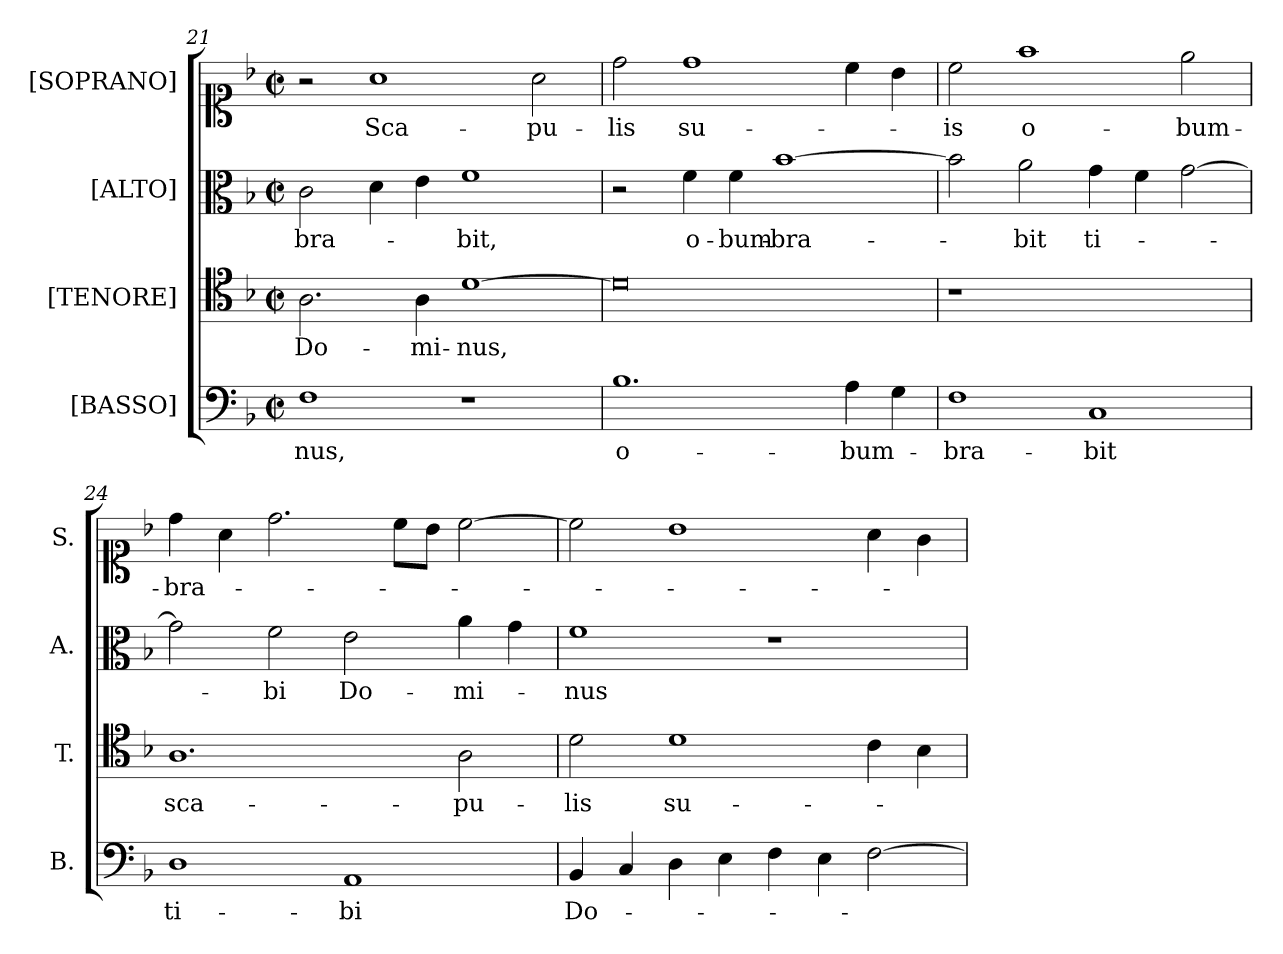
**kern	**text	**kern	**text	**kern	**text	**kern	**text
*part4	*part4	*part3	*part3	*part2	*part2	*part1	*part1
*staff4	*staff4	*staff3	*staff3	*staff2	*staff2	*staff1	*staff1
*I"[BASSO]	*	*I"[TENORE]	*	*I"[ALTO]	*	*I"[SOPRANO]	*
*I'B.	*	*I'T.	*	*I'A.	*	*I'S.	*
!!LO:LB:g=z
*clefF4	*	*clefC4	*	*clefC3	*	*clefC1	*
*k[b-]	*	*k[b-]	*	*k[b-]	*	*k[b-]	*
*d:	*	*d:	*	*d:	*	*d:	*
*M2/2	*	*M2/2	*	*M2/2	*	*M2/2	*
*met(c|)	*	*met(c|)	*	*met(c|)	*	*met(c|)	*
=21	=21	=21	=21	=21	=21	=21	=21
!	!LO:LY:b:color=#000000	!	!	!	!	!	!
!	!	!	!LO:LY:b:color=#000000	!	!	!	!
!	!	!	!	!	!LO:LY:b:color=#000000	!	!
1Fi	-nus,	2.Ai\	Do-	2ci\	-bra-	2r	.
!	!	!	!	!	!	!	!LO:LY:b:color=#000000
.	.	.	.	4di\	.	1ai	Sca-
!	!	!	!LO:LY:b:color=#000000	!	!	!	!
.	.	4Ai\	-mi-	4ei\	.	.	.
!	!	!	!LO:LY:b:color=#000000	!	!	!	!
!	!	!	!	!	!LO:LY:b:color=#000000	!	!
1r	.	[>1di	-nus,	1fi	-bit,	.	.
!	!	!	!	!	!	!	!LO:LY:b:color=#000000
.	.	.	.	.	.	2ai\	-pu-
=22	=22	=22	=22	=22	=22	=22	=22
!	!LO:LY:b:color=#000000	!	!	!	!	!	!
!	!	!	!	!	!	!	!LO:LY:b:color=#000000
1.B-i	o-	0di]	.	2r	.	2ddi\	-lis
!	!	!	!	!	!LO:LY:b:color=#000000	!	!
!	!	!	!	!	!	!	!LO:LY:b:color=#000000
.	.	.	.	4fi\	o-	1ddi	su-
!	!	!	!	!	!LO:LY:b:color=#000000	!	!
.	.	.	.	4fi\	-bum-	.	.
!	!	!	!	!	!LO:LY:b:color=#000000	!	!
.	.	.	.	[>1b-i	-bra-	.	.
!	!LO:LY:b:color=#000000	!	!	!	!	!	!
4Ai\	-bum-	.	.	.	.	4cci\	.
4Gi\	.	.	.	.	.	4b-i\	.
=23	=23	=23	=23	=23	=23	=23	=23
!	!LO:LY:b:color=#000000	!LO:N:vis=1	!	!	!	!	!
!	!	!	!	!	!	!	!LO:LY:b:color=#000000
1Fi	-bra-	1r	.	2b-i\]	.	2cci\	-is
!	!	!	!	!	!LO:LY:b:color=#000000	!	!
!	!	!	!	!	!	!	!LO:LY:b:color=#000000
.	.	.	.	2ai\	-bit	1ffi	o-
!	!LO:LY:b:color=#000000	!	!	!	!	!	!
!	!	!	!	!	!LO:LY:b:color=#000000	!	!
1Ci	-bit	1ryy	.	4gi\	ti-	.	.
.	.	.	.	4fi\	.	.	.
!	!	!	!	!	!	!	!LO:LY:b:color=#000000
.	.	.	.	[>2gi\	.	2eei\	-bum-
=24	=24	=24	=24	=24	=24	=24	=24
!	!LO:LY:b:color=#000000	!	!	!	!	!	!
!	!	!	!LO:LY:b:color=#000000	!	!	!	!
!	!	!	!	!	!	!	!LO:LY:b:color=#000000
1Di	ti-	1.Ai	sca-	2gi\]	.	4ddi\	-bra-
.	.	.	.	.	.	4ai\	.
!	!	!	!	!	!LO:LY:b:color=#000000	!	!
.	.	.	.	2fi\	-bi	2.ddi\	.
!	!LO:LY:b:color=#000000	!	!	!	!	!	!
!	!	!	!	!	!LO:LY:b:color=#000000	!	!
1AAi	-bi	.	.	2ei\	Do-	.	.
.	.	.	.	.	.	8cci\L	.
.	.	.	.	.	.	8b-i\J	.
!	!	!	!LO:LY:b:color=#000000	!	!	!	!
!	!	!	!	!	!LO:LY:b:color=#000000	!	!
.	.	2Ai\	-pu-	4ai\	-mi-	[>2cci\	.
.	.	.	.	4gi\	.	.	.
!!LO:PB:g=z
=25	=25	=25	=25	=25	=25	=25	=25
!	!LO:LY:b:color=#000000	!	!	!	!	!	!
!	!	!	!LO:LY:b:color=#000000	!	!	!	!
!	!	!	!	!	!LO:LY:b:color=#000000	!	!
4BB-i/	Do-	2di\	-lis	1fi	-nus	2cci\]	.
4Ci/	.	.	.	.	.	.	.
!	!	!	!LO:LY:b:color=#000000	!	!	!	!
4Di\	.	1di	su-	.	.	1b-i	.
4Ei\	.	.	.	.	.	.	.
4Fi\	.	.	.	1r	.	.	.
4Ei\	.	.	.	.	.	.	.
[>2Fi\	.	4ci\	.	.	.	4ai\	.
.	.	4B-i\	.	.	.	4gi\	.
=	=	=	=	=	=	=	=
*-	*-	*-	*-	*-	*-	*-	*-
